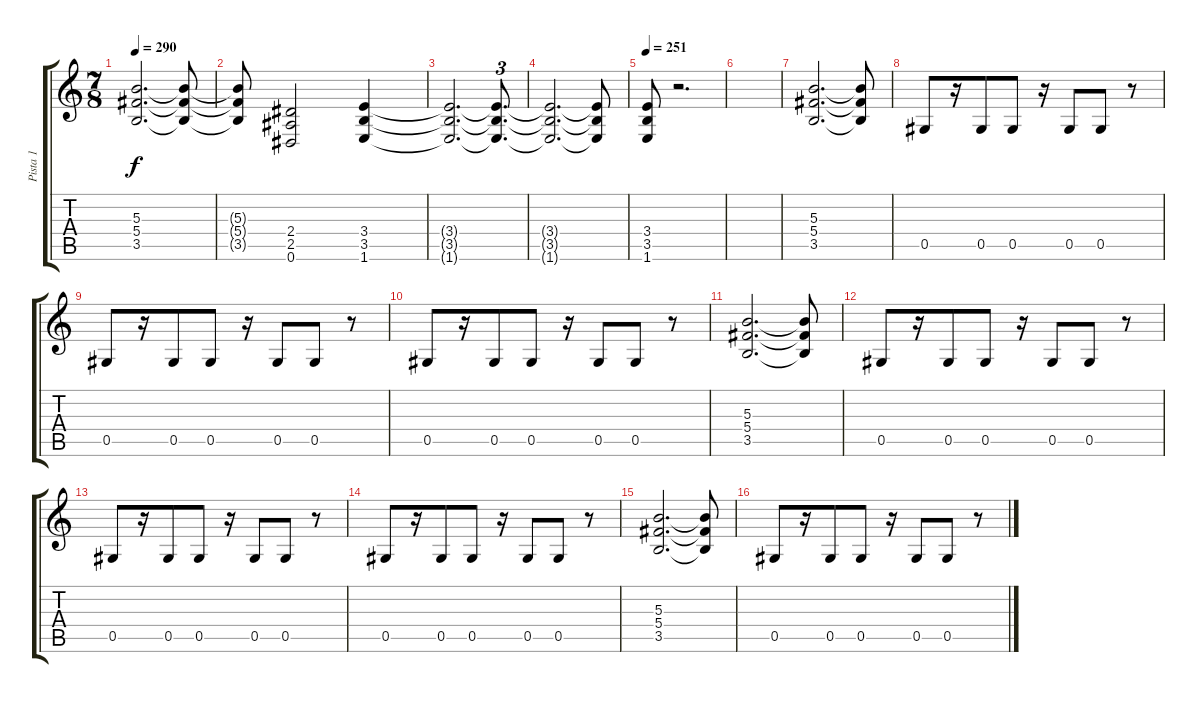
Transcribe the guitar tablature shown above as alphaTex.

\track ("Pista 1" "Pista 1") {instrument distortionguitar}
\staff {score tabs}
\tuning (Eb4 Bb3 Gb3 Db3 Ab2 Eb2) {hide}
\ts (7 8)
\tempo 290
\clef g2
\ks c
(5.3 5.4 3.5).2{d dy f} (5.3{t} 5.4{t} 3.5{t}).8 |
(5.3{t} 5.4{t} 3.5{t}).8 (2.4 2.5 0.6).2 (3.4 3.5 1.6).4 |
(3.4{t} 3.5{t} 1.6{t}).2{d} (3.4{t} 3.5{t} 1.6{t}).8{d tu (3 2)} |
(3.4{t} 3.5{t} 1.6{t}).2{d} (3.4{t} 3.5{t} 1.6{t}).8 |
\tempo 251
(3.4 3.5 1.6).8 r.2{d} |
|
(5.3 5.4 3.5).2{d} (5.3{t} 5.4{t} 3.5{t}).8 |
0.5.8 r.16 0.5.8 0.5.8 r.16 0.5.8 0.5.8 r.8 |
0.5.8 r.16 0.5.8 0.5.8 r.16 0.5.8 0.5.8 r.8 |
0.5.8 r.16 0.5.8 0.5.8 r.16 0.5.8 0.5.8 r.8 |
(5.3 5.4 3.5).2{d} (5.3{t} 5.4{t} 3.5{t}).8 |
0.5.8 r.16 0.5.8 0.5.8 r.16 0.5.8 0.5.8 r.8 |
0.5.8 r.16 0.5.8 0.5.8 r.16 0.5.8 0.5.8 r.8 |
0.5.8 r.16 0.5.8 0.5.8 r.16 0.5.8 0.5.8 r.8 |
(5.3 5.4 3.5).2{d} (5.3{t} 5.4{t} 3.5{t}).8 |
0.5.8 r.16 0.5.8 0.5.8 r.16 0.5.8 0.5.8 r.8
